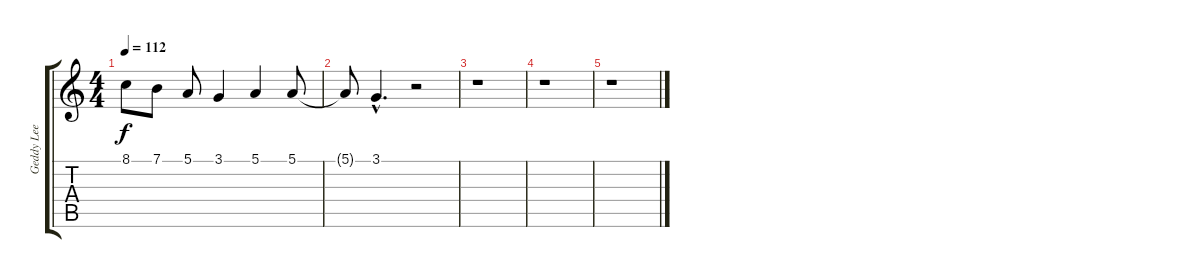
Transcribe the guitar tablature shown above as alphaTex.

\track ("Geddy Lee Vocal" "Geddy Lee ") {instrument synthvoice}
\staff {score tabs}
\tuning (E4 B3 G3 D3 A2 E2) {hide}
\ts (4 4)
\tempo 112
\clef g2
\ks c
8.1{t}.8{dy f} 7.1.8 5.1.8 3.1.4 5.1.4 5.1.8 |
5.1{t}.8 3.1{hac}.4{d} r.2 |
r.1 |
r.1 |
r.1
